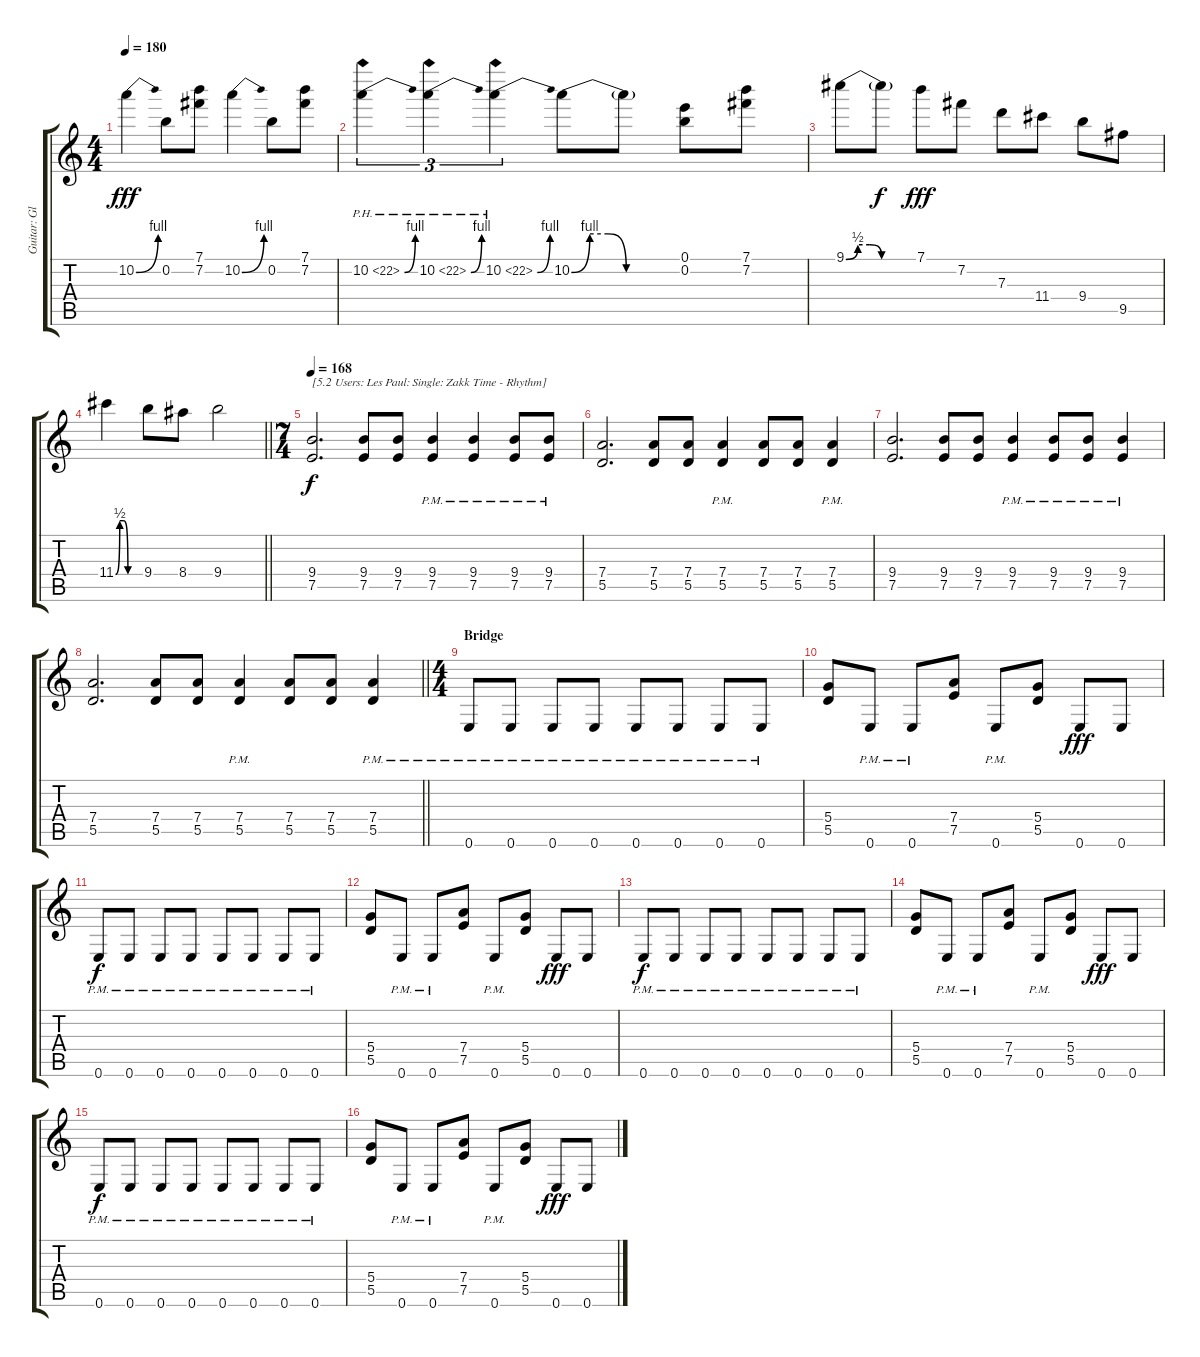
\track ("Guitar: Glenn" "Guitar: Gl") {instrument overdrivenguitar}
\staff {score tabs}
\tuning (E4 B3 G3 D3 A2 E2) {hide}
\ts (4 4)
\tempo 180
\clef g2
\ks c
10.2{be (bend 0 0 60 4)}.4{ot 8vb dy fff} 0.2.8{ot 8vb} (7.1 7.2).8{ot 8vb} 10.2{be (bend 0 0 60 4)}.4{ot 8vb} 0.2.8{ot 8vb} (7.1 7.2).8{ot 8vb} |
10.2{be (bend 0 0 60 4) ph 12}.4{tu (3 2) ot 8vb} 10.2{be (bend 0 0 60 4) ph 12}.4{tu (3 2) ot 8vb} 10.2{be (bend 0 0 60 4) ph 12}.4{tu (3 2) ot 8vb} 10.2{be (custom 0 0 10 4 20 4 30 0 60 0)}.8{ot 8vb} 10.2{t}.8{ot 8vb} (0.1 0.2).8{ot 8vb} (7.1 7.2).8{ot 8vb} |
9.1{be (custom 0 0 10 2 20 2 30 0 60 0)}.8{ot 8vb} 9.1{t}.8{ot 8vb dy f} 7.1.8{ot 8vb dy fff} 7.2.8{ot 8vb} 7.3.8{ot 8vb} 11.4.8{ot 8vb} 9.4.8{ot 8vb} 9.5.8{ot 8vb} |
\barLineRight lightlight
11.4{be (custom 0 0 10 2 20 2 30 0 60 0)}.4{ot 8vb} 9.4.8{ot 8vb} 8.4.8{ot 8vb} 9.4.2{ot 8vb} |
\ts (7 4)
\tempo 168
(9.4 7.5).2{d txt "[5.2 Users: Les Paul: Single: Zakk Time - Rhythm]" dy f volume 13 instrument overdrivenguitar} (9.4 7.5).8 (9.4 7.5).8 (9.4{pm} 7.5{pm}).4 (9.4{pm} 7.5{pm}).4 (9.4{pm} 7.5{pm}).8 (9.4 7.5{pm}).8 |
(7.4 5.5).2{d} (7.4 5.5).8 (7.4 5.5).8 (7.4{pm} 5.5{pm}).4 (7.4 5.5).8 (7.4 5.5).8 (7.4{pm} 5.5{pm}).4 |
(9.4 7.5).2{d} (9.4 7.5).8 (9.4 7.5).8 (9.4{pm} 7.5{pm}).4 (9.4{pm} 7.5{pm}).8 (9.4{pm} 7.5{pm}).8 (9.4 7.5{pm}).4 |
\barLineRight lightlight
(7.4 5.5).2{d} (7.4 5.5).8 (7.4 5.5).8 (7.4{pm} 5.5{pm}).4 (7.4 5.5).8 (7.4 5.5).8 (7.4{pm} 5.5{pm}).4 |
\ts (4 4)
\section ("" "Bridge")
0.6{pm}.8 0.6{pm}.8 0.6{pm}.8 0.6{pm}.8 0.6{pm}.8 0.6{pm}.8 0.6{pm}.8 0.6{pm}.8 |
(5.4 5.5).8 0.6{pm}.8 0.6{pm}.8 (7.4 7.5).8 0.6{pm}.8 (5.4 5.5).8 0.6.8{dy fff} 0.6.8 |
0.6{pm}.8{dy f} 0.6{pm}.8 0.6{pm}.8 0.6{pm}.8 0.6{pm}.8 0.6{pm}.8 0.6{pm}.8 0.6{pm}.8 |
(5.4 5.5).8 0.6{pm}.8 0.6{pm}.8 (7.4 7.5).8 0.6{pm}.8 (5.4 5.5).8 0.6.8{dy fff} 0.6.8 |
0.6{pm}.8{dy f} 0.6{pm}.8 0.6{pm}.8 0.6{pm}.8 0.6{pm}.8 0.6{pm}.8 0.6{pm}.8 0.6{pm}.8 |
(5.4 5.5).8 0.6{pm}.8 0.6{pm}.8 (7.4 7.5).8 0.6{pm}.8 (5.4 5.5).8 0.6.8{dy fff} 0.6.8 |
0.6{pm}.8{dy f} 0.6{pm}.8 0.6{pm}.8 0.6{pm}.8 0.6{pm}.8 0.6{pm}.8 0.6{pm}.8 0.6{pm}.8 |
(5.4 5.5).8 0.6{pm}.8 0.6{pm}.8 (7.4 7.5).8 0.6{pm}.8 (5.4 5.5).8 0.6.8{dy fff} 0.6.8
